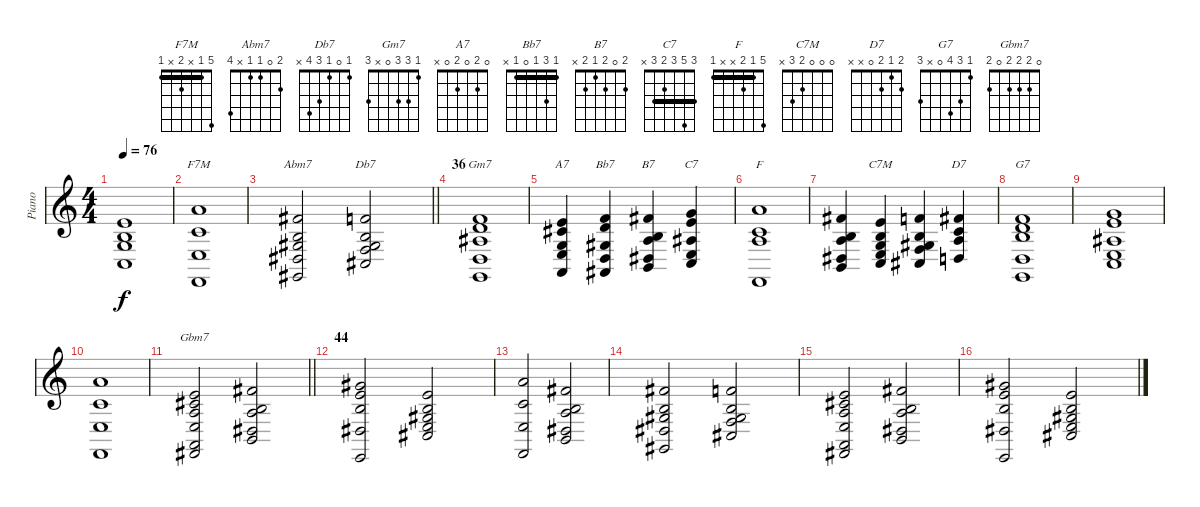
\track ("Piano" "Piano") {instrument brightacousticpiano}
\staff {score}
\tuning (E4 B3 G3 D3 A2 E2) {hide}
\chord ("F7M" 5 1 x 2 x 1) {barre 1}
\chord ("Abm7" 2 0 1 1 x 4)
\chord ("Db7" 1 0 1 3 4 x)
\chord ("Gm7" 1 3 3 0 x 3)
\chord ("A7" 0 2 0 2 0 x)
\chord ("Bb7" 1 3 1 0 1 x) {barre 1}
\chord ("B7" 2 0 2 1 2 x)
\chord ("C7" 3 5 3 2 3 x) {barre 3}
\chord ("F" 5 1 2 x x 1) {barre 1}
\chord ("C7M" 0 0 0 2 3 x)
\chord ("D7" 2 1 2 0 x x)
\chord ("G7" 1 3 4 0 x 3)
\chord ("Gbm7" 0 2 2 2 0 2)
\ts (4 4)
\tempo 76
\clef g2
\ks c
(5.2 4.3 5.4 3.5).1{bd 240 dy f} |
(5.1 1.2 2.4 1.6).1{bd 240 ch "F7M"} |
\barLineRight lightlight
(2.1 0.2 1.3 1.4 4.6).2{bd 240 ch "Abm7"} (1.1 0.2 1.3 3.4 4.5).2{bd 240 ch "Db7"} |
\section ("" "36")
(1.1 3.2 3.3 0.4 3.6).1{bd 240 ch "Gm7"} |
(0.1 2.2 0.3 2.4 0.5).4{ch "A7"} (1.1 3.2 1.3 0.4 1.5).4{ch "Bb7"} (2.1 0.2 2.3 1.4 2.5).4{ch "B7"} (3.1 5.2 3.3 2.4 3.5).4{ch "C7"} |
(5.1 1.2 2.3 1.6).1{bd 240 ch "F"} |
(2.1 0.2 2.3 1.4 2.5).4 (0.1 0.2 0.3 2.4 3.5).4{ch "C7M"} (1.1 0.2 1.3 3.4 4.5).4 (2.1 1.2 2.3 0.4).4{ch "D7"} |
(1.1 3.2 4.3 0.4 3.6).1{bd 240 ch "G7"} |
(3.1 5.2 3.3 2.4 3.5).1{bd 240} |
(5.1 1.2 2.4 1.6).1{bd 240} |
\barLineRight lightlight
(0.1 2.2 2.3 2.4 0.5 2.6).2{bd 240 ch "Gbm7"} (2.1 0.2 2.3 1.4 2.5).2{bd 240} |
\section ("" "44")
(4.1 5.2 4.3 1.4 0.6).2{bd 240} (0.1 0.2 1.3 2.4 4.5).2{bd 240} |
(5.1 1.2 2.4 1.6).2{bd 240} (2.1 0.2 2.3 1.4 2.5).2{bd 240} |
(2.1 0.2 1.3 1.4 4.6).2{bd 240} (1.1 0.2 1.3 3.4 4.5).2{bd 240} |
(0.1 2.2 2.3 2.4 0.5 2.6).2{bd 240} (2.1 0.2 2.3 1.4 2.5).2{bd 240} |
(4.1 5.2 4.3 1.4 0.6).2{bd 240} (0.1 0.2 1.3 2.4 4.5).2{bd 240}
